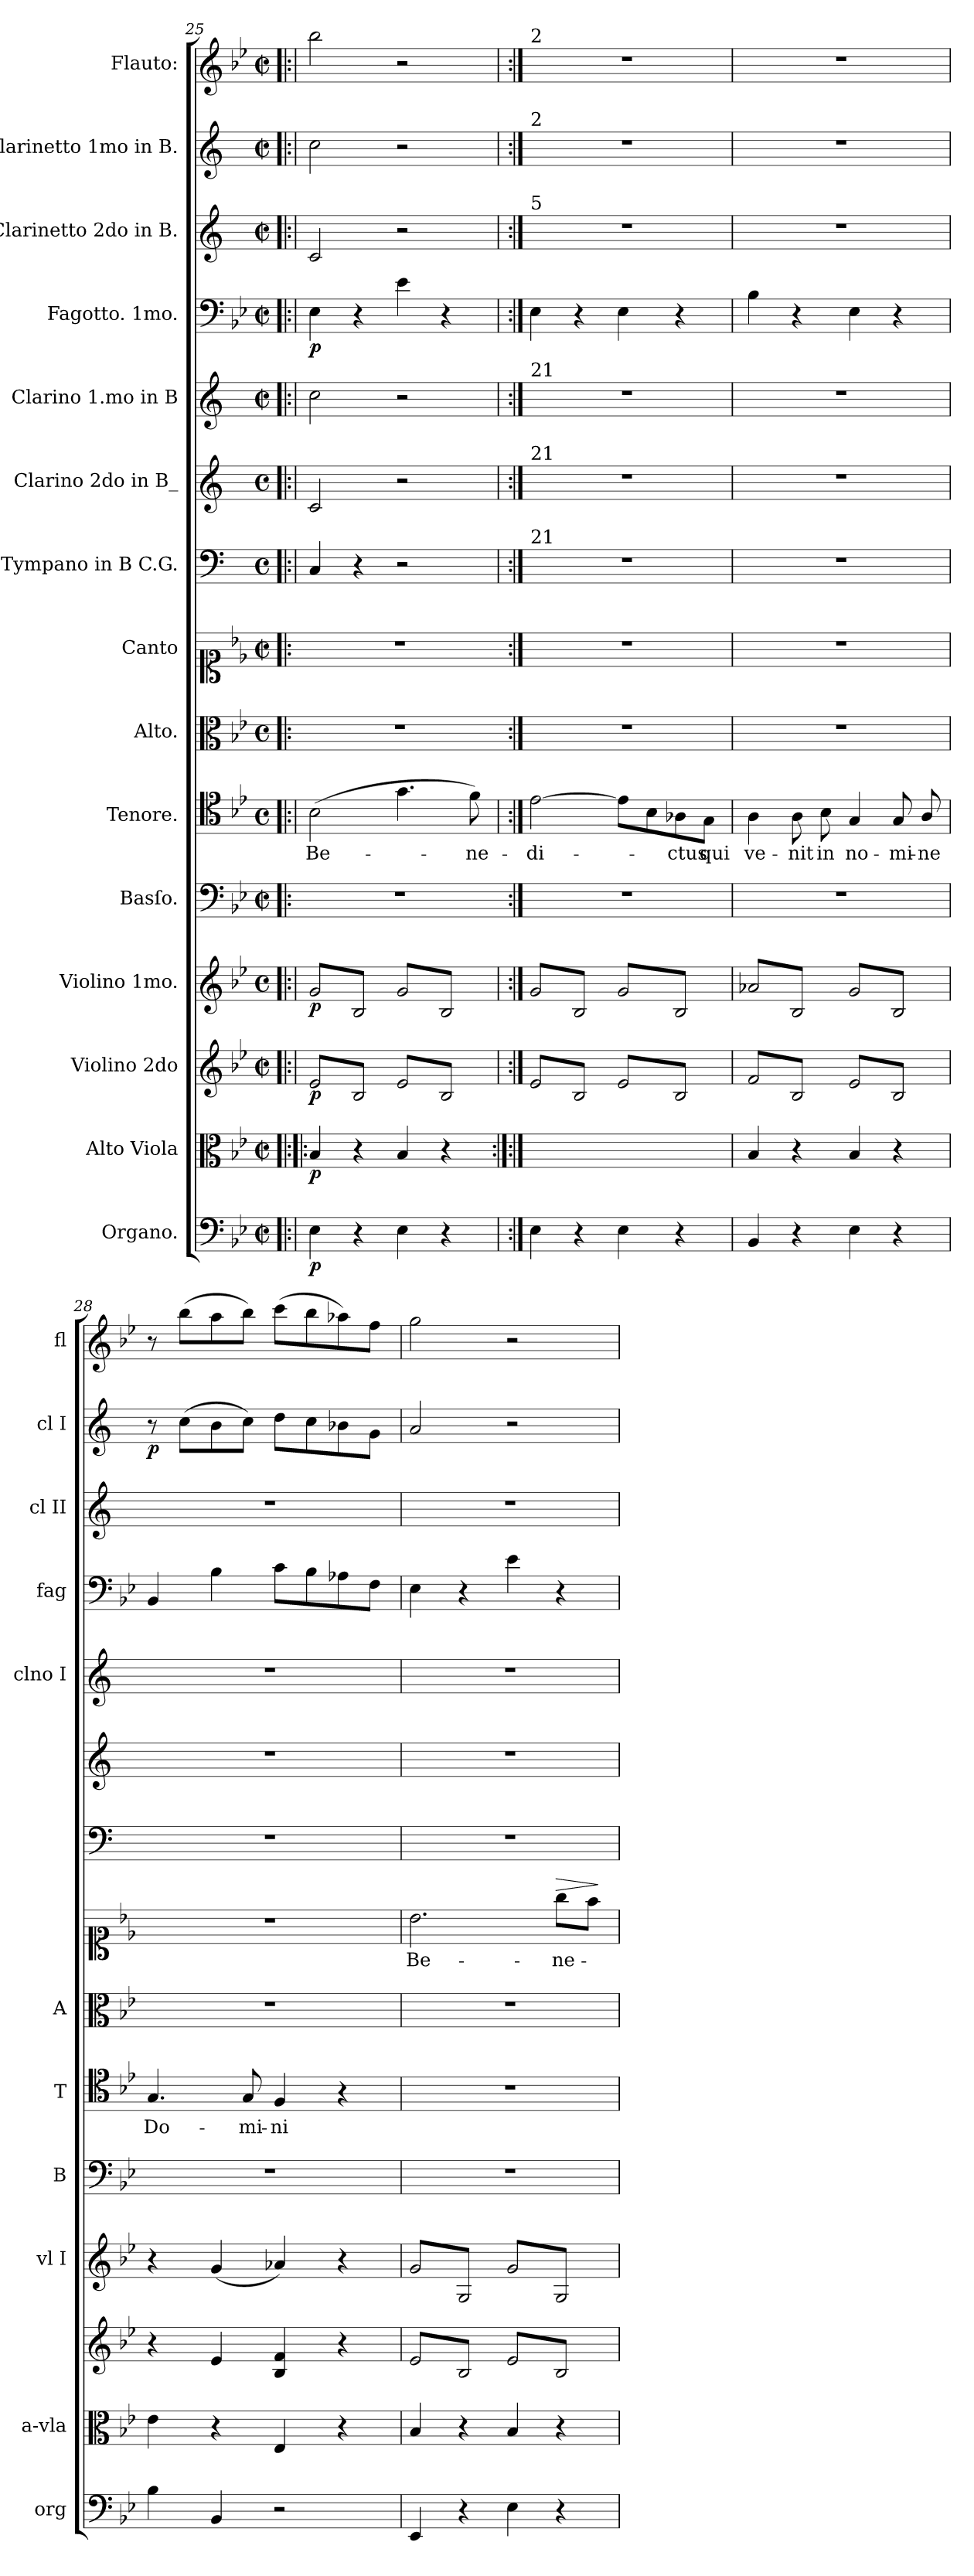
**kern	**dynam	**kern	**dynam	**kern	**dynam	**kern	**dynam	**kern	**kern	**text	**kern	**kern	**text	**dynam	**kern	**kern	**kern	**kern	**dynam	**kern	**kern	**dynam	**kern
*part15	*part15	*part14	*part14	*part13	*part13	*part12	*part12	*part11	*part10	*part10	*part9	*part8	*part8	*part8	*part7	*part6	*part5	*part4	*part4	*part3	*part2	*part2	*part1
*staff15	*staff15	*staff14	*staff14	*staff13	*staff13	*staff12	*staff12	*staff11	*staff10	*staff10	*staff9	*staff8	*staff8	*staff8	*staff7	*staff6	*staff5	*staff4	*staff4	*staff3	*staff2	*staff2	*staff1
*I"Organo.	*	*I"Alto Viola	*	*I"Violino 2do	*	*I"Violino 1mo.	*	*I"Basſo.	*I"Tenore.	*	*I"Alto.	*I"Canto	*	*	*I"Tympano in B C.G.	*I"Clarino 2do in B_	*I"Clarino 1.mo in B	*I"Fagotto. 1mo.	*	*I"Clarinetto 2do in B.	*I"Clarinetto 1mo in B.	*	*I"Flauto:
*I'org	*	*I'a-vla	*	*	*	*I'vl I	*	*I'B	*I'T	*	*I'A	*	*	*	*	*	*I'clno I	*I'fag	*	*I'cl II	*I'cl I	*	*I'fl
*clefF4	*	*clefC3	*	*clefG2	*	*clefG2	*	*clefF4	*clefC4	*	*clefC3	*clefC1	*	*	*clefF4	*clefG2	*clefG2	*clefF4	*	*clefG2	*clefG2	*	*clefG2
*	*	*	*	*	*	*	*	*	*	*	*	*	*	*	*ITrd1c2	*ITrd1c2	*ITrd1c2	*	*	*ITrd1c2	*ITrd1c2	*	*
*k[b-e-]	*	*k[b-e-]	*	*k[b-e-]	*	*k[b-e-]	*	*k[b-e-]	*k[b-e-]	*	*k[b-e-]	*k[b-e-]	*	*	*k[b-e-]	*k[b-e-]	*k[b-e-]	*k[b-e-]	*	*k[b-e-]	*k[b-e-]	*	*k[b-e-]
*B-:	*	*B-:	*	*B-:	*	*B-:	*	*B-:	*B-:	*	*B-:	*B-:	*	*	*	*	*	*B-:	*	*	*	*	*B-:
*M2/2	*	*M2/2	*	*M2/2	*	*M2/2	*	*M2/2	*M2/2	*	*M2/2	*M2/2	*	*	*M2/2	*M2/2	*M2/2	*M2/2	*	*M2/2	*M2/2	*	*M2/2
*met(c|)	*	*met(c|)	*	*met(c|)	*	*met(c)	*	*met(c|)	*met(c)	*	*met(c)	*met(c|)	*	*	*met(c)	*met(c)	*met(c|)	*met(c|)	*	*met(c|)	*met(c|)	*	*met(c|)
=25	=25	=25!|:	=25	=25	=25	=25	=25	=25	=25	=25	=25	=25	=25	=25	=25	=25	=25	=25	=25	=25	=25	=25	=25
*	*	*	*	*tremolo	*	*	*	*	*	*	*	*	*	*	*	*	*	*	*	*	*	*	*
*	*	*	*	*	*	*tremolo	*	*	*	*	*	*	*	*	*	*	*	*	*	*	*	*	*
4E-\	p	4B-/	p	8e-/L	p	(8g/L	p	1r	(2B-\	Be-	1r	1r	.	.	4BB-/	2B-/	2b-\	4E-\	p	2B-/	2b-\	.	2bb-\
.	.	.	.	8B-/	.	8B-/)	.	.	.	.	.	.	.	.	.	.	.	.	.	.	.	.	.
4r	.	4r	.	8e-/	.	8g/	.	.	.	.	.	.	.	.	4r	.	.	4r	.	.	.	.	.
.	.	.	.	8B-/J	.	8B-/)J	.	.	.	.	.	.	.	.	.	.	.	.	.	.	.	.	.
4E-\	.	4B-/	.	8e-/L	.	8g/L	.	.	4.g\	.	.	.	.	.	2r	2r	2r	4e-\	.	2r	2r	.	2r
.	.	.	.	8B-/	.	8B-/	.	.	.	.	.	.	.	.	.	.	.	.	.	.	.	.	.
4r	.	4r	.	8e-/	.	8g/	.	.	.	.	.	.	.	.	.	.	.	4r	.	.	.	.	.
.	.	.	.	8B-/J	.	8B-/J	.	.	8f\)	-ne-	.	.	.	.	.	.	.	.	.	.	.	.	.
=26	=26	=26:|!	=26	=26	=26	=26	=26	=26	=26	=26	=26	=26	=26	=26	=26	=26	=26	=26	=26	=26	=26	=26	=26
!	!	!	!	!	!	!	!	!	!	!	!	!	!	!	!	!	!	!	!	!	!	!	!LO:TX:a:t=2
!	!	!	!	!	!	!	!	!	!	!	!	!	!	!	!	!	!	!	!	!	!LO:TX:a:t=2	!	!
!	!	!	!	!	!	!	!	!	!	!	!	!	!	!	!	!	!	!	!	!LO:TX:a:t=5	!	!	!
!	!	!	!	!	!	!	!	!	!	!	!	!	!	!	!	!	!LO:TX:a:t=21	!	!	!	!	!	!
!	!	!	!	!	!	!	!	!	!	!	!	!	!	!	!	!LO:TX:a:t=21	!	!	!	!	!	!	!
!	!	!	!	!	!	!	!	!	!	!	!	!	!	!	!LO:TX:a:t=21	!	!	!	!	!	!	!	!
4E-\	.	4B-/yy	.	8e-/L	.	(8g/L	.	1r	[2e-\	-di-	1r	1r	.	.	1r	1r	1r	4E-\	.	1r	1r	.	1r
.	.	.	.	8B-/	.	8B-/)	.	.	.	.	.	.	.	.	.	.	.	.	.	.	.	.	.
4r	.	4ryy	.	8e-/	.	8g/	.	.	.	.	.	.	.	.	.	.	.	4r	.	.	.	.	.
.	.	.	.	8B-/J	.	8B-/)J	.	.	.	.	.	.	.	.	.	.	.	.	.	.	.	.	.
4E-\	.	4B-/yy	.	8e-/L	.	8g/L	.	.	8e-\L]	.	.	.	.	.	.	.	.	4E-\	.	.	.	.	.
.	.	.	.	8B-/	.	8B-/	.	.	8B-\	.	.	.	.	.	.	.	.	.	.	.	.	.	.
4r	.	4ryy	.	8e-/	.	8g/	.	.	8A-X\	-ctus	.	.	.	.	.	.	.	4r	.	.	.	.	.
.	.	.	.	8B-/J	.	8B-/J	.	.	8G\J	qui	.	.	.	.	.	.	.	.	.	.	.	.	.
=27	=27	=27	=27	=27	=27	=27	=27	=27	=27	=27	=27	=27	=27	=27	=27	=27	=27	=27	=27	=27	=27	=27	=27
4BB-/	.	4B-/	.	8f/L	.	(8a-X/L	.	1r	4A\	ve-	1r	1r	.	.	1r	1r	1r	4B-\	.	1r	1r	.	1r
.	.	.	.	8B-/	.	8B-/)	.	.	.	.	.	.	.	.	.	.	.	.	.	.	.	.	.
4r	.	4r	.	8f/	.	8a-X/	.	.	8A\	-nit	.	.	.	.	.	.	.	4r	.	.	.	.	.
.	.	.	.	8B-/J	.	8B-/)J	.	.	8B-\	in	.	.	.	.	.	.	.	.	.	.	.	.	.
4E-\	.	4B-/	.	8e-/L	.	8g/L	.	.	4G/	no-	.	.	.	.	.	.	.	4E-\	.	.	.	.	.
.	.	.	.	8B-/	.	8B-/	.	.	.	.	.	.	.	.	.	.	.	.	.	.	.	.	.
4r	.	4r	.	8e-/	.	8g/	.	.	8G/	-mi-	.	.	.	.	.	.	.	4r	.	.	.	.	.
.	.	.	.	8B-/J	.	8B-/J	.	.	8A/	-ne	.	.	.	.	.	.	.	.	.	.	.	.	.
*	*	*	*	*	*	*Xtremolo	*	*	*	*	*	*	*	*	*	*	*	*	*	*	*	*	*
*	*	*	*	*Xtremolo	*	*	*	*	*	*	*	*	*	*	*	*	*	*	*	*	*	*	*
=28	=28	=28	=28	=28	=28	=28	=28	=28	=28	=28	=28	=28	=28	=28	=28	=28	=28	=28	=28	=28	=28	=28	=28
4B-\	.	4e-\	.	4r	.	4r	.	1r	4.G/	Do-	1r	1r	.	.	1r	1r	1r	4BB-/	.	1r	8r	p	8r
.	.	.	.	.	.	.	.	.	.	.	.	.	.	.	.	.	.	.	.	.	(8b-\L	.	(8bb-\L
4BB-/	.	4r	.	4e-/	.	(4g/	.	.	.	.	.	.	.	.	.	.	.	4B-\	.	.	8a\	.	8aa\
.	.	.	.	.	.	.	.	.	8G/	-mi-	.	.	.	.	.	.	.	.	.	.	8b-\J)	.	8bb-\J)
2r	.	4E-/	.	4B-/ 4f/	.	4a-X/)	.	.	4F/	-ni	.	.	.	.	.	.	.	8c\L	.	.	8cc\L	.	(8ccc\L
.	.	.	.	.	.	.	.	.	.	.	.	.	.	.	.	.	.	8B-\	.	.	8b-\	.	8bb-\
.	.	4r	.	4r	.	4r	.	.	4r	.	.	.	.	.	.	.	.	8A-X\	.	.	8a-X\	.	8aa-X\)
.	.	.	.	.	.	.	.	.	.	.	.	.	.	.	.	.	.	8F\J	.	.	8f\J	.	8ff\J
=29	=29	=29	=29	=29	=29	=29	=29	=29	=29	=29	=29	=29	=29	=29	=29	=29	=29	=29	=29	=29	=29	=29	=29
*	*	*	*	*tremolo	*	*	*	*	*	*	*	*	*	*	*	*	*	*	*	*	*	*	*
*	*	*	*	*	*	*tremolo	*	*	*	*	*	*	*	*	*	*	*	*	*	*	*	*	*
4EE-/	.	4B-/	.	8e-/L	.	8g/L	.	1r	1r	.	1r	2.b-\	Be-	.	1r	1r	1r	4E-\	.	1r	2g/	.	2gg\
.	.	.	.	8B-/	.	8G/	.	.	.	.	.	.	.	.	.	.	.	.	.	.	.	.	.
4r	.	4r	.	8e-/	.	8g/	.	.	.	.	.	.	.	.	.	.	.	4r	.	.	.	.	.
.	.	.	.	8B-/J	.	8G/J	.	.	.	.	.	.	.	.	.	.	.	.	.	.	.	.	.
4E-\	.	4B-/	.	8e-/L	.	8g/L	.	.	.	.	.	.	.	.	.	.	.	4e-\	.	.	2r	.	2r
.	.	.	.	8B-/	.	8G/	.	.	.	.	.	.	.	.	.	.	.	.	.	.	.	.	.
!	!	!	!	!	!	!	!	!	!	!	!	!	!	!LO:HP:a	!	!	!	!	!	!	!	!	!
4r	.	4r	.	8e-/	.	8g/	.	.	.	.	.	8gg\L	-ne-	>	.	.	.	4r	.	.	.	.	.
.	.	.	.	8B-/J	.	8G/J	.	.	.	.	.	8ff\J	.	.	.	.	.	.	.	.	.	.	.
*	*	*	*	*	*	*Xtremolo	*	*	*	*	*	*	*	*	*	*	*	*	*	*	*	*	*
*	*	*	*	*Xtremolo	*	*	*	*	*	*	*	*	*	*	*	*	*	*	*	*	*	*	*
.	.	.	.	.	.	.	.	.	.	.	.	.	.	]	.	.	.	.	.	.	.	.	.
.	.	.	.	.	.	.	.	.	.	.	.	.	.	.	.	.	.	.	.	.	.	.	.
=	=	=	=	=	=	=	=	=	=	=	=	=	=	=	=	=	=	=	=	=	=	=	=
*-	*-	*-	*-	*-	*-	*-	*-	*-	*-	*-	*-	*-	*-	*-	*-	*-	*-	*-	*-	*-	*-	*-	*-
